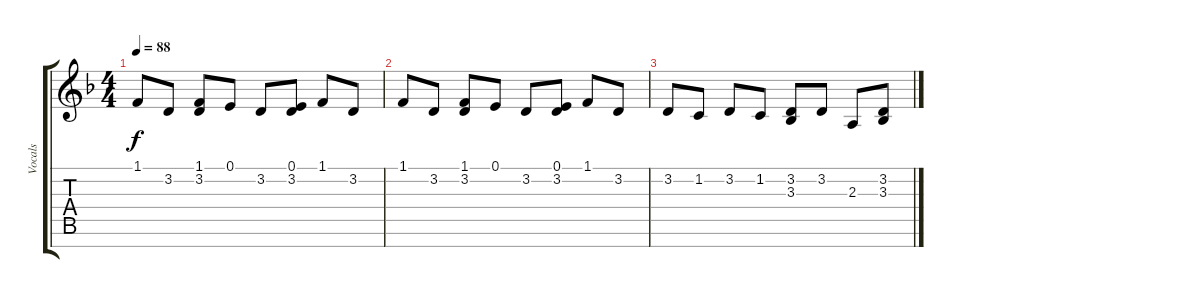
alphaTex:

\track ("Vocals" "Vocals") {mute instrument piccolo}
\staff {score tabs}
\tuning (E4 B3 G3 D3 A2 E2 B1) {hide}
\ts (4 4)
\tempo 88
\clef g2
\ks f
1.1.8{dy f} 3.2.8 (1.1 3.2).8 0.1.8 3.2.8 (0.1 3.2).8 1.1.8 3.2.8 |
1.1.8 3.2.8 (1.1 3.2).8 0.1.8 3.2.8 (0.1 3.2).8 1.1.8 3.2.8 |
3.2.8 1.2.8 3.2.8 1.2.8 (3.2 3.3).8 3.2.8 2.3.8 (3.2 3.3).8
